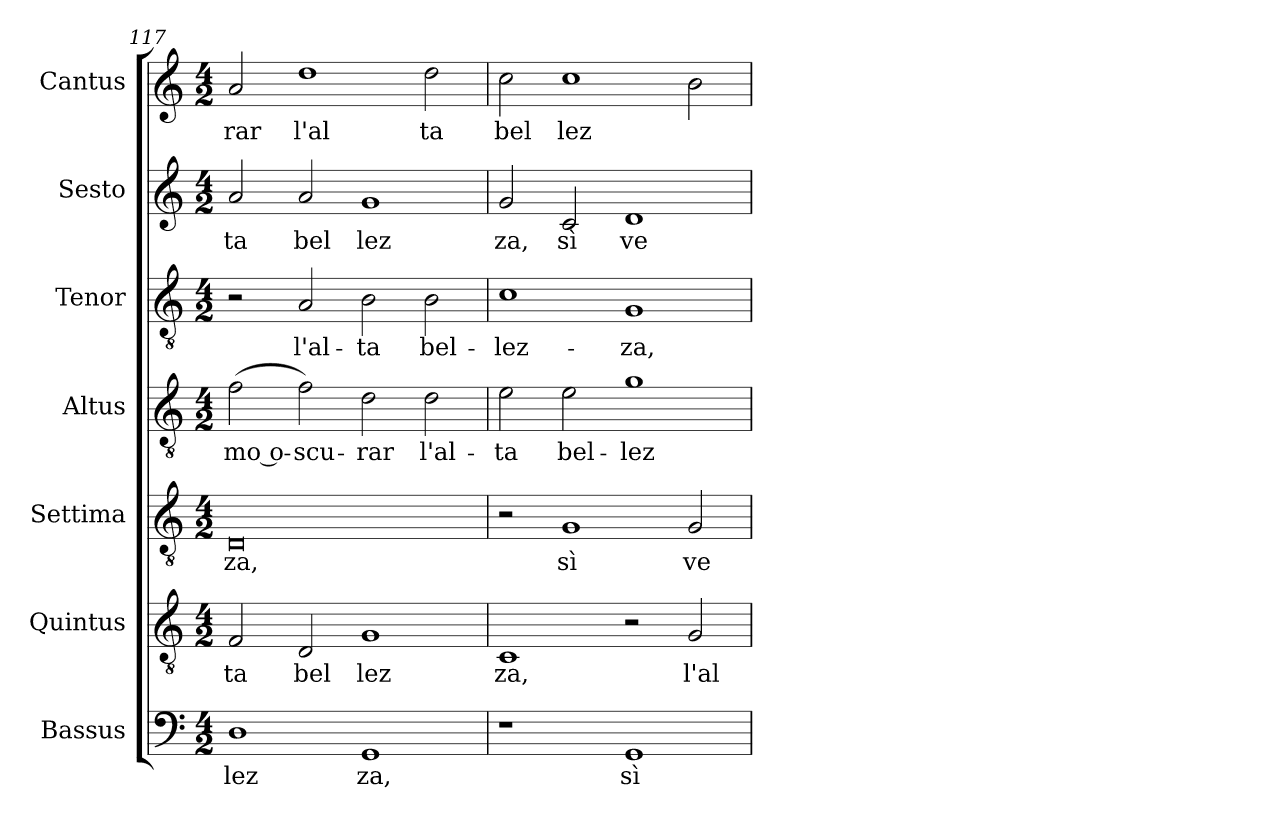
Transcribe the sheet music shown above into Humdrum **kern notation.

**kern	**text	**kern	**text	**kern	**text	**kern	**text	**kern	**text	**kern	**text	**kern	**text
*part7	*part7	*part6	*part6	*part5	*part5	*part4	*part4	*part3	*part3	*part2	*part2	*part1	*part1
*staff7	*staff7	*staff6	*staff6	*staff5	*staff5	*staff4	*staff4	*staff3	*staff3	*staff2	*staff2	*staff1	*staff1
*I"Bassus	*	*I"Quintus	*	*I"Settima	*	*I"Altus	*	*I"Tenor	*	*I"Sesto	*	*I"Cantus	*
*clefF4	*	*clefGv2	*	*clefGv2	*	*clefGv2	*	*clefGv2	*	*clefG2	*	*clefG2	*
*	*	*k[]	*	*k[]	*	*	*	*	*	*	*	*k[]	*
*	*	*C:	*	*C:	*	*	*	*	*	*	*	*C:	*
*M4/2	*	*M4/2	*	*M4/2	*	*M4/2	*	*M4/2	*	*M4/2	*	*M4/2	*
=117	=117	=117	=117	=117	=117	=117	=117	=117	=117	=117	=117	=117	=117
!	!LO:LY:b:cj	!	!LO:LY:b:cj	!	!LO:LY:b:cj	!	!LO:LY:b:rj	!	!	!	!LO:LY:b:cj	!	!LO:LY:b:cj
1D	lez	2F/	ta	0D	za,	(<2f\	-mo o-	2r	.	2a/	ta	2a/	rar
!	!	!	!LO:LY:b:cj	!	!	!	!LO:LY:b:cj	!	!LO:LY:b:cj	!	!LO:LY:b:cj	!	!LO:LY:b:cj
.	.	2D/	bel	.	.	2f\)	-scu-	2A/	l'al-	2a/	bel	1dd	l'al
!	!LO:LY:b:cj	!	!LO:LY:b:cj	!	!	!	!LO:LY:b:cj	!	!LO:LY:b:cj	!	!LO:LY:b:cj	!	!
1GG	za,	1G	lez	.	.	2d\	-rar	2B\	-ta	1g	lez	.	.
!	!	!	!	!	!	!	!LO:LY:b:cj	!	!LO:LY:b:cj	!	!	!	!LO:LY:b:cj
.	.	.	.	.	.	2d\	l'al-	2B\	bel-	.	.	2dd\	ta
=118	=118	=118	=118	=118	=118	=118	=118	=118	=118	=118	=118	=118	=118
!	!	!	!LO:LY:b:cj	!	!	!	!LO:LY:b:cj	!	!LO:LY:b:cj	!	!LO:LY:b:cj	!	!LO:LY:b:cj
1r	.	1C	za,	2r	.	2e\	-ta	1c	-lez-	2g/	za,	2cc\	bel
!	!	!	!	!	!LO:LY:b:cj	!	!LO:LY:b:cj	!	!	!	!LO:LY:b:cj	!	!LO:LY:b:cj
.	.	.	.	1G	sì	2e\	bel-	.	.	2c/	sì	1cc	lez
!	!LO:LY:b:cj	!	!	!	!	!	!LO:LY:b:cj	!	!LO:LY:b:cj	!	!LO:LY:b:cj	!	!
1GG	sì	2r	.	.	.	1g	-lez-	1G	-za,	1d	ve	.	.
!	!	!	!LO:LY:b:cj	!	!LO:LY:b:cj	!	!	!	!	!	!	!	!
.	.	2G/	l'al	2G/	ve	.	.	.	.	.	.	2b\	.
=	=	=	=	=	=	=	=	=	=	=	=	=	=
*-	*-	*-	*-	*-	*-	*-	*-	*-	*-	*-	*-	*-	*-
